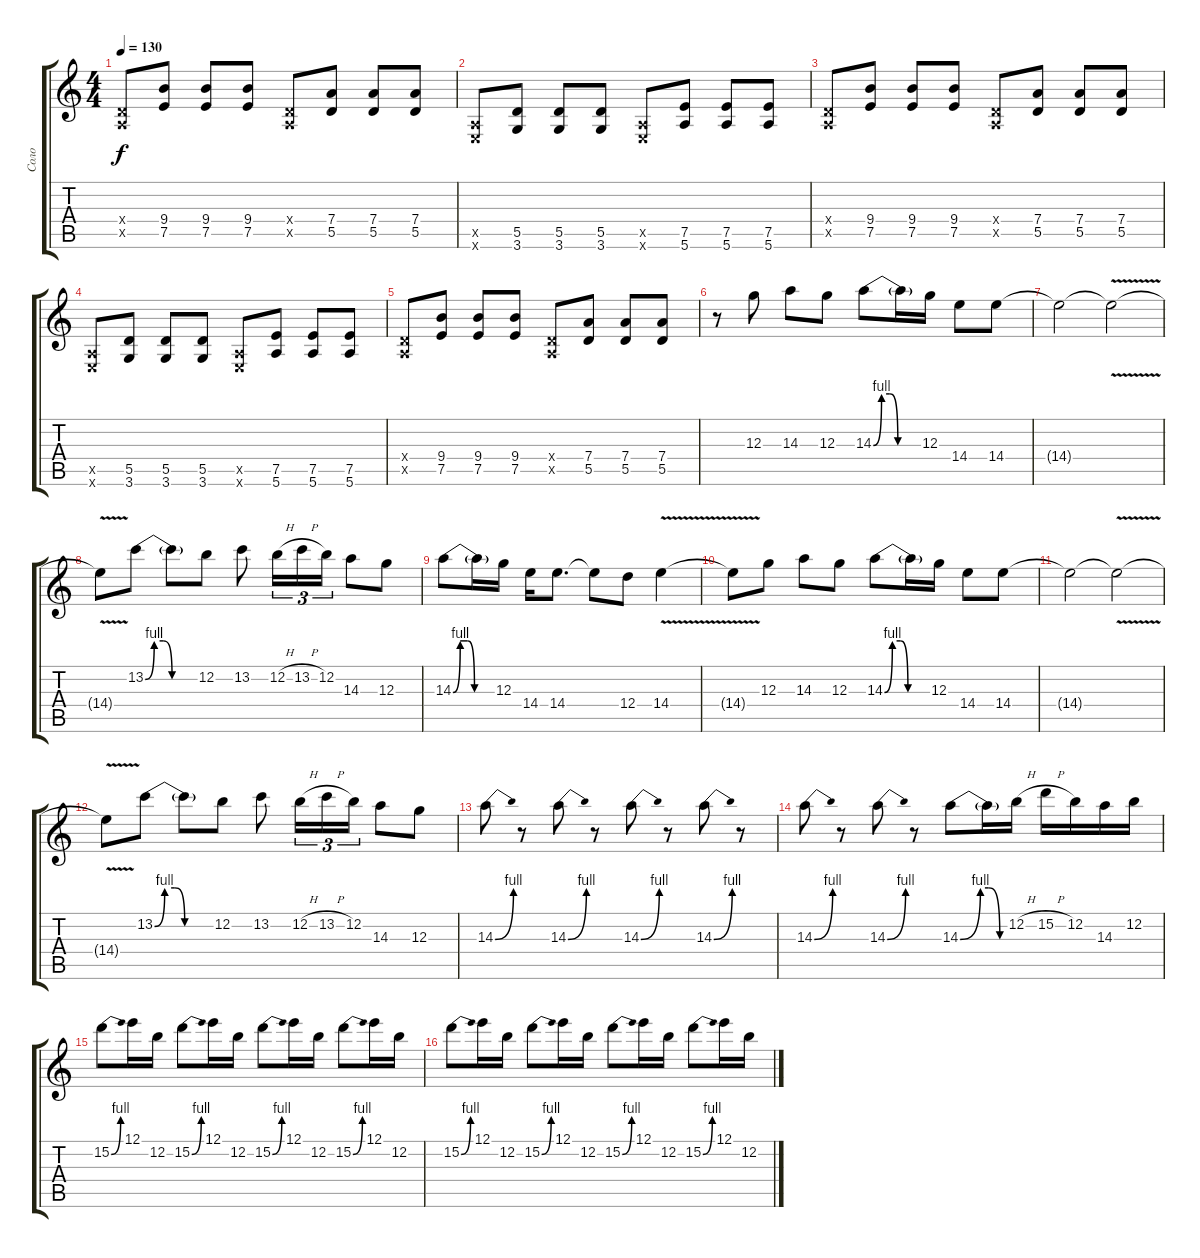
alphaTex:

\track ("Соло" "Соло") {instrument distortionguitar}
\staff {score tabs}
\tuning (E4 B3 G3 D3 A2 E2) {hide}
\ts (4 4)
\tempo 130
\clef g2
\ks c
(0.4{x} 0.5{x}).8{dy f} (9.4 7.5).8 (9.4 7.5).8 (9.4 7.5).8 (0.4{x} 0.5{x}).8 (7.4 5.5).8 (7.4 5.5).8 (7.4 5.5).8 |
(0.5{x} 0.6{x}).8 (5.5 3.6).8 (5.5 3.6).8 (5.5 3.6).8 (0.5{x} 0.6{x}).8 (7.5 5.6).8 (7.5 5.6).8 (7.5 5.6).8 |
(0.4{x} 0.5{x}).8 (9.4 7.5).8 (9.4 7.5).8 (9.4 7.5).8 (0.4{x} 0.5{x}).8 (7.4 5.5).8 (7.4 5.5).8 (7.4 5.5).8 |
(0.5{x} 0.6{x}).8 (5.5 3.6).8 (5.5 3.6).8 (5.5 3.6).8 (0.5{x} 0.6{x}).8 (7.5 5.6).8 (7.5 5.6).8 (7.5 5.6).8 |
(0.4{x} 0.5{x}).8 (9.4 7.5).8 (9.4 7.5).8 (9.4 7.5).8 (0.4{x} 0.5{x}).8 (7.4 5.5).8 (7.4 5.5).8 (7.4 5.5).8 |
r.8 12.3.8 14.3.8 12.3.8 14.3{be (custom 0 0 10 4 20 4 30 0 60 0)}.8 14.3{t}.16 12.3.16 14.4.8 14.4.8 |
14.4{t}.2 14.4{v t}.2 |
14.4{t}.8 13.2{be (custom 0 0 10 4 20 4 30 0 60 0)}.8 13.2{t}.8 12.2.8 13.2.8 12.2{h}.16{tu (3 2)} 13.2{h}.16{tu (3 2)} 12.2.16{tu (3 2)} 14.3.8 12.3.8 |
14.3{be (custom 0 0 10 4 20 4 30 0 60 0)}.8 14.3{t}.16 12.3.16 14.4.16 14.4.8{d} 14.4{t}.8 12.4.8 14.4{v}.4 |
14.4{t}.8 12.3.8 14.3.8 12.3.8 14.3{be (custom 0 0 10 4 20 4 30 0 60 0)}.8 14.3{t}.16 12.3.16 14.4.8 14.4.8 |
14.4{t}.2 14.4{v t}.2 |
14.4{t}.8 13.2{be (custom 0 0 10 4 20 4 30 0 60 0)}.8 13.2{t}.8 12.2.8 13.2.8 12.2{h}.16{tu (3 2)} 13.2{h}.16{tu (3 2)} 12.2.16{tu (3 2)} 14.3.8 12.3.8 |
14.3{be (bend 0 0 60 4)}.8 r.8 14.3{be (bend 0 0 60 4)}.8 r.8 14.3{be (bend 0 0 60 4)}.8 r.8 14.3{be (bend 0 0 60 4)}.8 r.8 |
14.3{be (bend 0 0 60 4)}.8 r.8 14.3{be (bend 0 0 60 4)}.8 r.8 14.3{be (custom 0 0 25 4 35 4 49 0 60 0)}.8 14.3{t}.16 12.2{h}.16 15.2{h}.16 12.2.16 14.3.16 12.2.16 |
15.2{be (bend 0 0 60 4)}.8 12.1.16 12.2.16 15.2{be (bend 0 0 60 4)}.8 12.1.16 12.2.16 15.2{be (bend 0 0 60 4)}.8 12.1.16 12.2.16 15.2{be (bend 0 0 60 4)}.8 12.1.16 12.2.16 |
15.2{be (bend 0 0 60 4)}.8 12.1.16 12.2.16 15.2{be (bend 0 0 60 4)}.8 12.1.16 12.2.16 15.2{be (bend 0 0 60 4)}.8 12.1.16 12.2.16 15.2{be (bend 0 0 60 4)}.8 12.1.16 12.2.16
